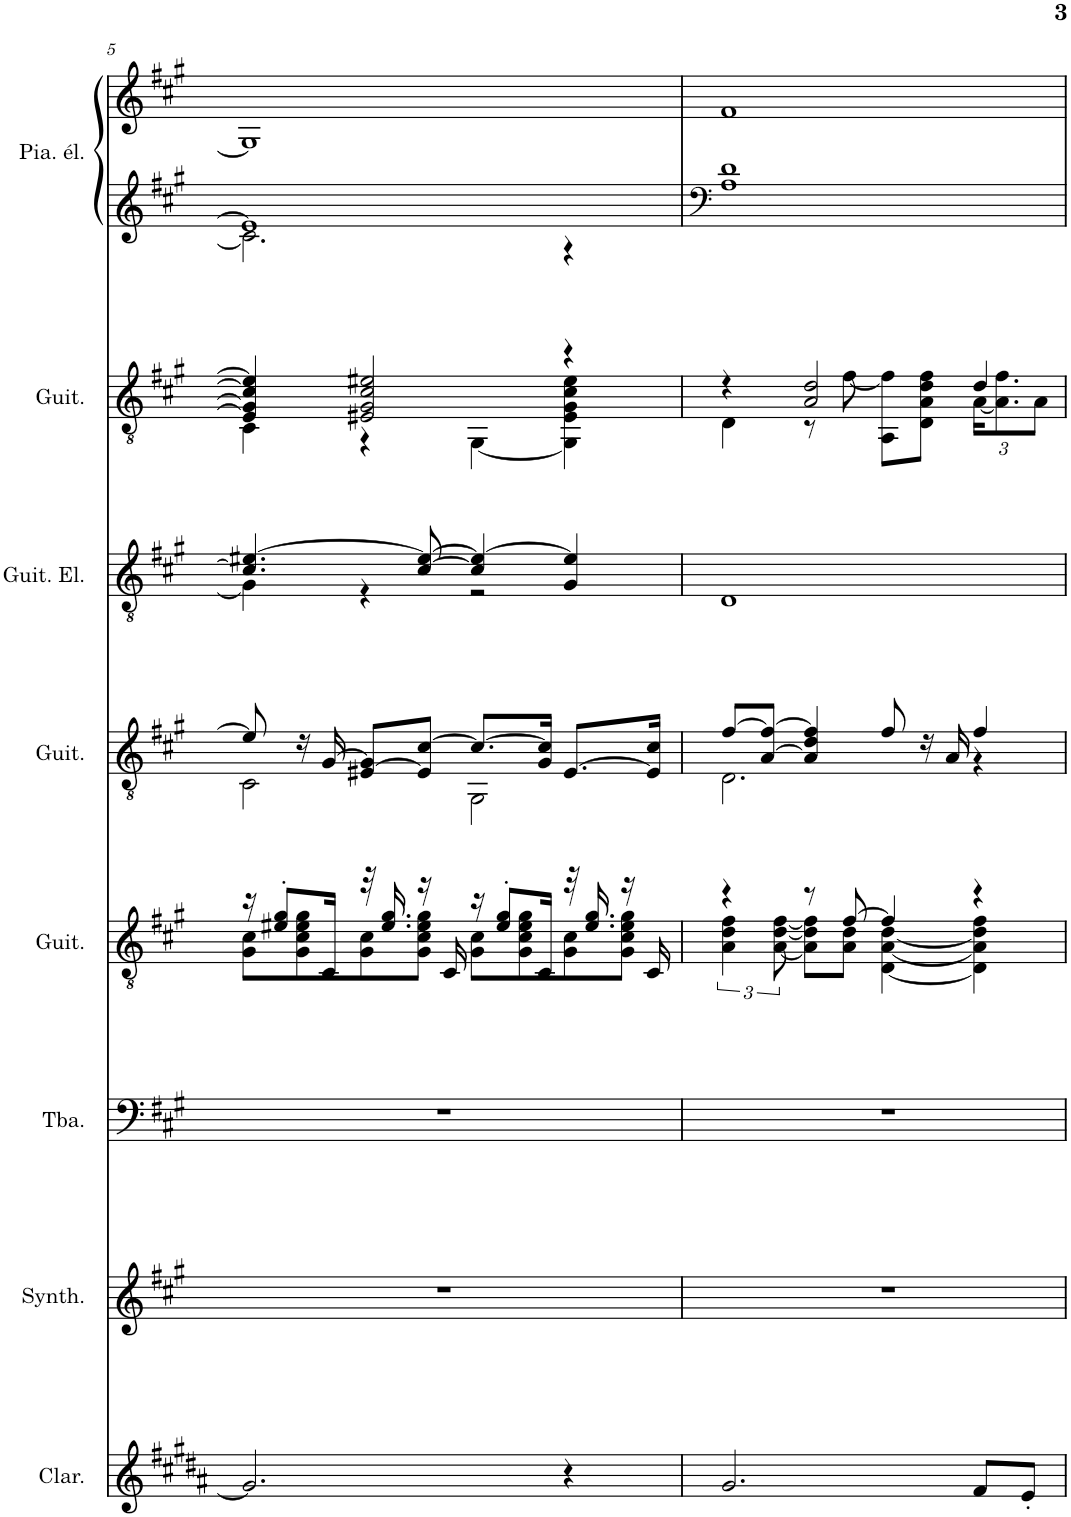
**kern	**kern	**kern	**kern	**kern	**kern	**kern	**kern	**kern
*part8	*part7	*part6	*part5	*part4	*part3	*part2	*part1	*part1
*staff9	*staff8	*staff7	*staff6	*staff5	*staff4	*staff3	*staff2	*staff1
*I"Clarinette	*I"Synthétiseur d'instruments à cordes	*I"Tuba (non spécifié)	*I"Guitare Acoustique	*I"Guitare Classique	*I"Guitare électrique	*I"Guitare Acoustique	*I"Piano électrique	*
*I'Clar.	*I'Synth.	*I'Tba.	*I'Guit.	*I'Guit.	*I'Guit. El.	*I'Guit.	*I'Pia. él.	*
!!LO:PB:g=z
*clefG2	*clefG2	*clefF4	*clefGv2	*clefGv2	*clefGv2	*clefGv2	*clefG2	*clefG2
*Trd1c2	*	*	*	*	*	*	*	*
*k[f#c#g#d#a#]	*k[f#c#g#]	*k[f#c#g#]	*k[f#c#g#]	*k[f#c#g#]	*k[f#c#g#]	*k[f#c#g#]	*k[f#c#g#]	*k[f#c#g#]
*M4/4	*M4/4	*M4/4	*M4/4	*M4/4	*M4/4	*M4/4	*M4/4	*M4/4
=5	=5	=5	=5	=5	=5	=5	=5	=5
*	*	*	*^	*^	*^	*^	*^	*
2.g/]	1r	1r	16r	8G#\ 8c#\L	8e#/]	2C#\	4.c#/] [4.e#X/	4G#\]	4E#/] 4G#/] 4c#/] 4e#/]	4C#\	1e#]	2.c#\]	1G#]
.	.	.	8e#X/' 8g#/'L	.	.	.	.	.	.	.	.	.	.
.	.	.	.	8G#\ 8c#\ 8e#\ 8g#\	16r	.	.	.	.	.	.	.	.
.	.	.	16C#/Jk	.	[16G#/	.	.	.	.	.	.	.	.
.	.	.	32r	8G#\ 8c#\	[8E#X/ 8G#/]L	.	.	4r	2E#X/ 2G#/ 2c#/ 2e#X/	4r	.	.	.
.	.	.	16.e#/ 16.g#/	.	.	.	.	.	.	.	.	.	.
.	.	.	16r	8G#\ 8c#\ 8e#\ 8g#\J	8E#/] [8c#/J	.	[8c#/ 8e#/_	.	.	.	.	.	.
.	.	.	16C#/	.	.	.	.	.	.	.	.	.	.
.	.	.	16r	8G#\ 8c#\L	8.c#/L_	2GG#\	4c#/] 4e#/_	2r	.	[4GG#\	.	.	.
.	.	.	8e#/' 8g#/'L	.	.	.	.	.	.	.	.	.	.
.	.	.	.	8G#\ 8c#\ 8e#\ 8g#\	.	.	.	.	.	.	.	.	.
.	.	.	16C#/Jk	.	16G#/ 16c#/]Jk	.	.	.	.	.	.	.	.
4r	.	.	32r	8G#\ 8c#\	[8.E#/L	.	4G#/ 4e#/]	.	4r	4GG#\] 4E#\ 4G#\ 4c#\ 4e#\	.	4r	.
.	.	.	16.e#/ 16.g#/	.	.	.	.	.	.	.	.	.	.
.	.	.	16r	8G#\ 8c#\ 8e#\ 8g#\J	.	.	.	.	.	.	.	.	.
.	.	.	16C#/	.	16E#/] 16c#/Jk	.	.	.	.	.	.	.	.
*	*	*	*	*	*	*	*v	*v	*	*	*v	*v	*
=6	=6	=6	=6	=6	=6	=6	=6	=6	=6	=6	=6
*	*	*	*	*	*	*	*	*	*	*clefF4	*
2.g#/	1r	1r	4r	6A\ 6d\ 6f#\	[8f#/L	2.D\	1D	4r	4D\	1A 1d	1f#
.	.	.	.	.	[8A/ 8f#/_J	.	.	.	.	.	.
.	.	.	.	[12A\ [12d\ [12f#\	.	.	.	.	.	.	.
.	.	.	8r	8A\] 8d\] 8f#\]L	4A/] 4d/ 4f#/]	.	.	2A/ 2d/	8r	.	.
.	.	.	[8f#/	8A\ 8d\J	.	.	.	.	[8f#\	.	.
.	.	.	4f#/]	[4D\ [4A\ [4d\	8f#/	.	.	.	8AA\ 8f#\]L	.	.
.	.	.	.	.	16r	.	.	.	8D\ 8A\ 8d\ 8f#\J	.	.
.	.	.	.	.	16A/	.	.	.	.	.	.
*	*	*	*	*	*	*	*	*	*Xbrackettup	*	*
8f#/L	.	.	4r	4D\] 4A\] 4d\] 4f#\	4f#/	4r	.	4d/	[24A\KL	.	.
.	.	.	.	.	.	.	.	.	12.A\] 12.f#\	.	.
8e'/J	.	.	.	.	.	.	.	.	.	.	.
.	.	.	.	.	.	.	.	.	12A\J	.	.
*	*	*	*v	*v	*	*	*	*v	*v	*	*
*	*	*	*	*v	*v	*	*	*	*
=	=	=	=	=	=	=	=	=
*-	*-	*-	*-	*-	*-	*-	*-	*-
